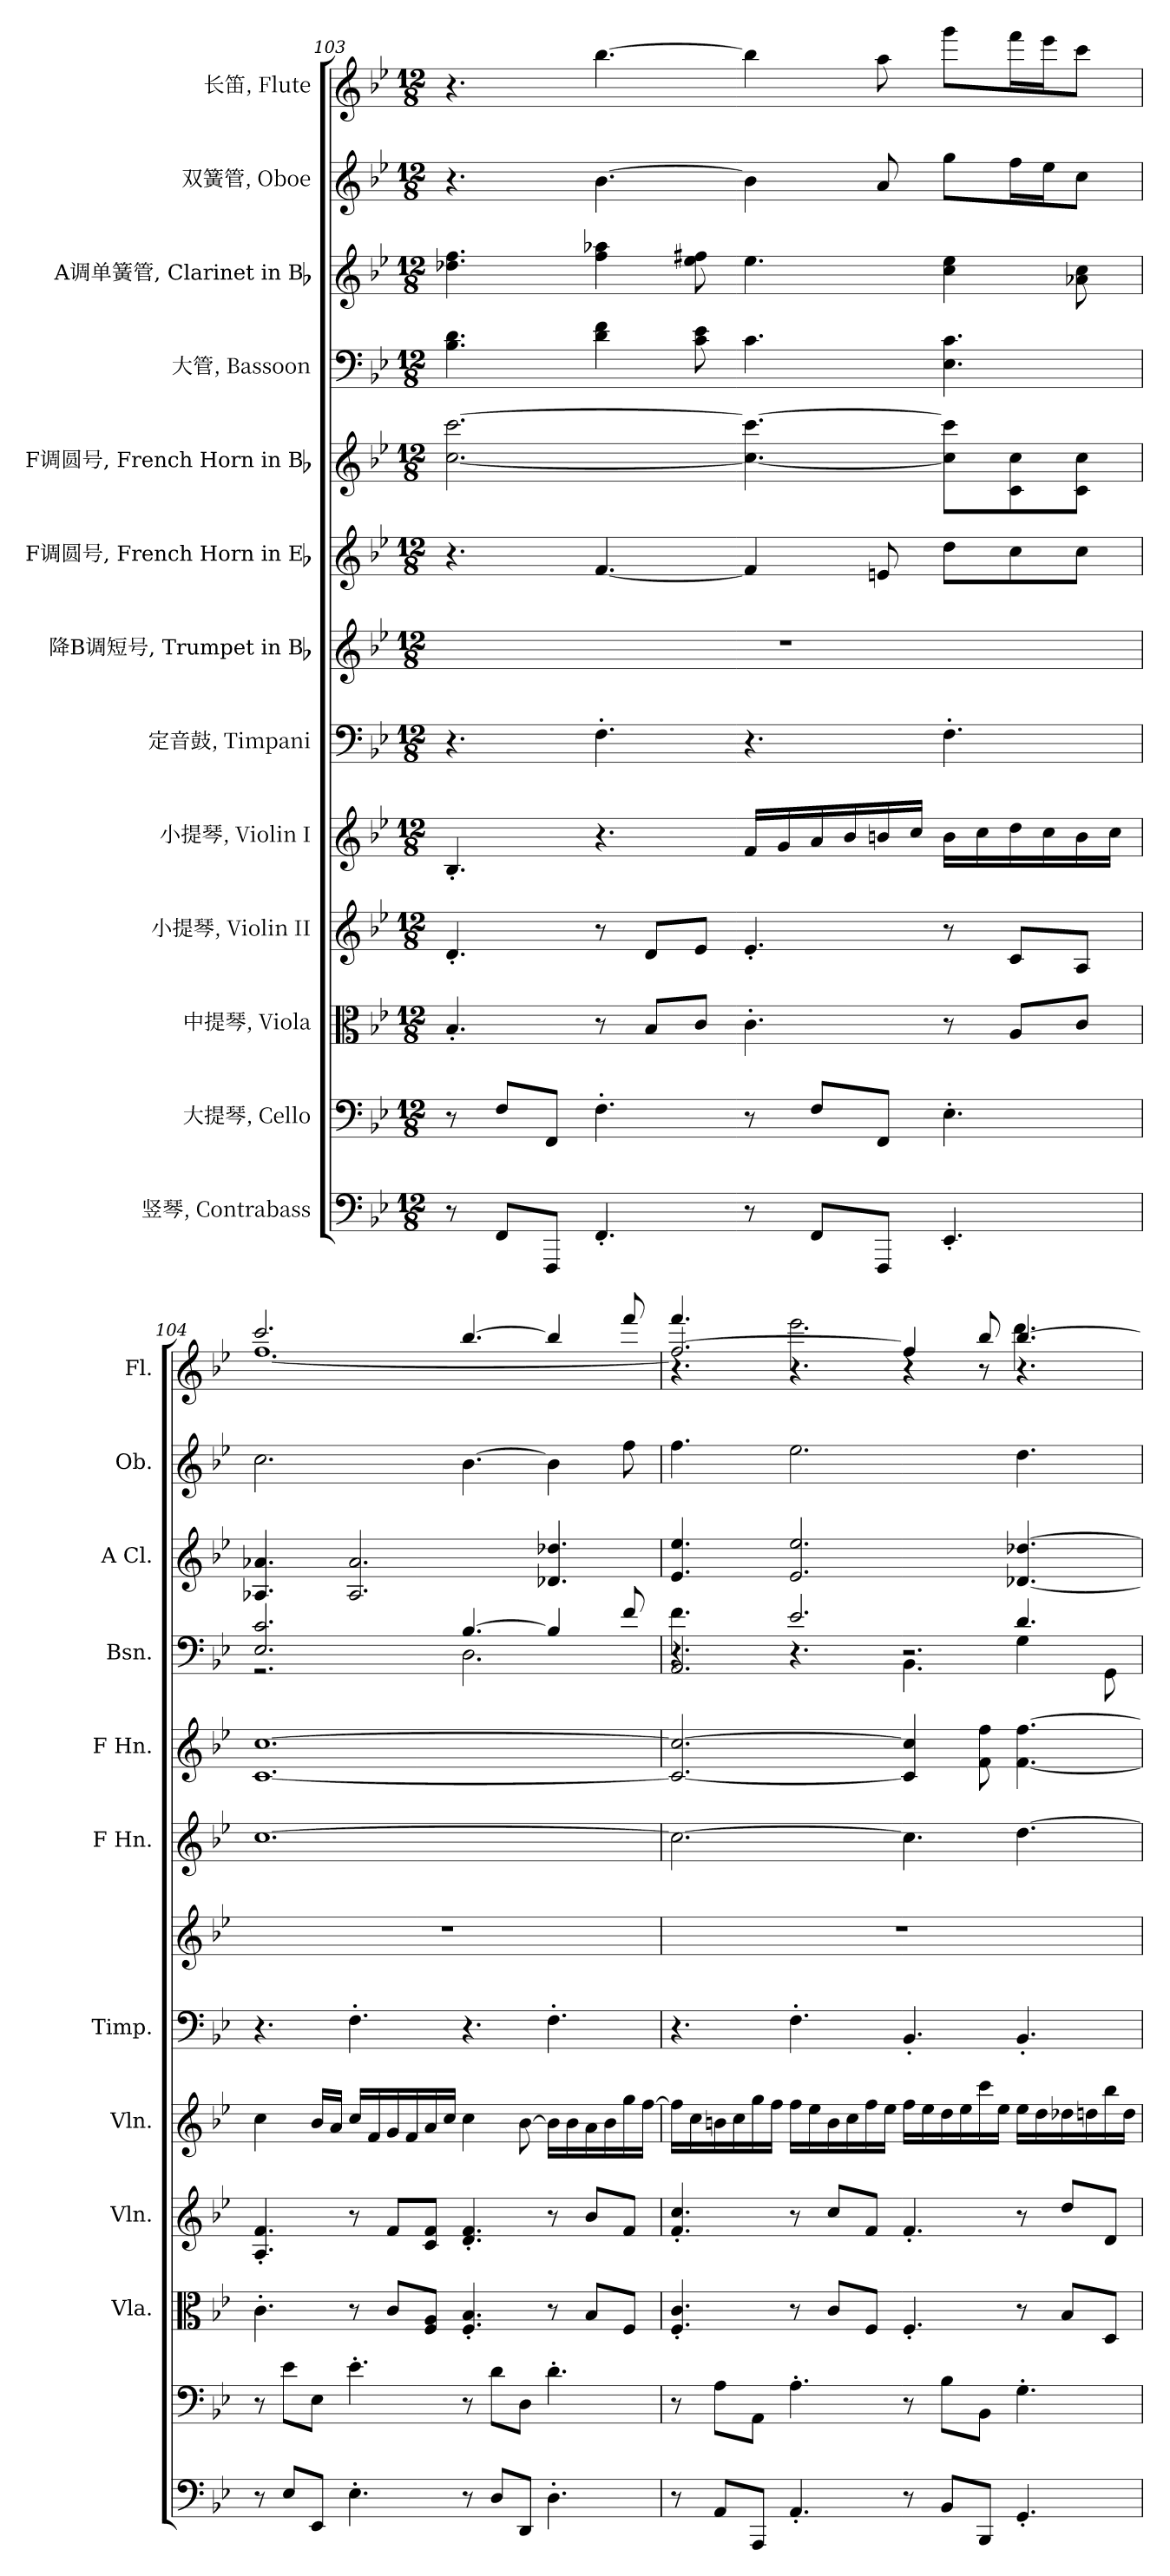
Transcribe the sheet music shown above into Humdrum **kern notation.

**kern	**kern	**kern	**kern	**kern	**kern	**kern	**kern	**kern	**kern	**kern	**kern	**kern
*part13	*part12	*part11	*part10	*part9	*part8	*part7	*part6	*part5	*part4	*part3	*part2	*part1
*staff13	*staff12	*staff11	*staff10	*staff9	*staff8	*staff7	*staff6	*staff5	*staff4	*staff3	*staff2	*staff1
*I"竖琴, Contrabass	*I"大提琴, Cello	*I"中提琴, Viola	*I"小提琴, Violin II	*I"小提琴, Violin I	*I"定音鼓, Timpani	*I"降B调短号, Trumpet in B-flat	*I"F调圆号, French Horn in E-flat	*I"F调圆号, French Horn in B-flat	*I"大管, Bassoon	*I"A调单簧管, Clarinet in B-flat	*I"双簧管, Oboe	*I"长笛, Flute
*	*	*I'Vla.	*I'Vln.	*I'Vln.	*I'Timp.	*	*I'F Hn.	*I'F Hn.	*I'Bsn.	*I'A Cl.	*I'Ob.	*I'Fl.
!!LO:PB:g=z
*clefF4	*clefF4	*clefC3	*clefG2	*clefG2	*clefF4	*clefG2	*clefG2	*clefG2	*clefF4	*clefG2	*clefG2	*clefG2
*	*	*	*	*	*	*ITrd1c2	*ITrd4c7	*ITrd4c7	*	*ITrd2c3	*	*
*k[b-e-]	*k[b-e-]	*k[b-e-]	*k[b-e-]	*k[b-e-]	*k[b-e-]	*k[b-e-a-d-]	*k[b-e-a-]	*k[b-e-a-]	*k[b-e-]	*k[f#]	*k[b-e-]	*k[b-e-]
*M12/8	*M12/8	*M12/8	*M12/8	*M12/8	*M12/8	*M12/8	*M12/8	*M12/8	*M12/8	*M12/8	*M12/8	*M12/8
=103	=103	=103	=103	=103	=103	=103	=103	=103	=103	=103	=103	=103
8r	8r	4.B-'/	4.d'/	4.B-'/	4.r	1.r	4.r	[2.f\ [2.ff\	4.B-\ 4.d\	4.b-X\ 4.dd\	4.r	4.r
8FF/L	8F/L	.	.	.	.	.	.	.	.	.	.	.
8FFF/J	8FF/J	.	.	.	.	.	.	.	.	.	.	.
4.FF'/	4.F'\	8r	8r	4.r	4.F'\	.	[4.B-/	.	4d\ 4f\	4dd\ 4ffn\	[4.b-\	[4.bb-\
.	.	8B-/L	8d/L	.	.	.	.	.	.	.	.	.
.	.	8c/J	8e-/J	.	.	.	.	.	8c\ 8e-\	8cc\ 8dd#X\	.	.
8r	8r	4.c'\	4.e-'/	16f/LL	4.r	.	4B-/]	4.f\_ 4.ff\_	4.c\	4.cc\	4b-\]	4bb-\]
.	.	.	.	16g/	.	.	.	.	.	.	.	.
8FF/L	8F/L	.	.	16a/	.	.	.	.	.	.	.	.
.	.	.	.	16b-/	.	.	.	.	.	.	.	.
8FFF/J	8FF/J	.	.	16bn/	.	.	8An/	.	.	.	8a/	8aa\
.	.	.	.	16cc/JJ	.	.	.	.	.	.	.	.
4.EE-'/	4.E-'\	8r	8r	16b\LL	4.F'\	.	8g\L	8f\] 8ff\]L	4.E-\ 4.c\	4a\ 4cc\	8gg\L	8ggg\L
.	.	.	.	16cc\	.	.	.	.	.	.	.	.
.	.	8A/L	8c/L	16dd\	.	.	8f\	8F\ 8f\	.	.	16ff\L	16fff\L
.	.	.	.	16cc\	.	.	.	.	.	.	16ee-\J	16eee-\J
.	.	8c/J	8A/J	16b\	.	.	8f\J	8F\ 8f\J	.	8fn\ 8a\	8cc\J	8ccc\J
.	.	.	.	16cc\JJ	.	.	.	.	.	.	.	.
=104	=104	=104	=104	=104	=104	=104	=104	=104	=104	=104	=104	=104
*	*	*	*	*	*	*	*	*	*^	*	*	*^
8r	8r	4.c'\	4.A/' 4.f/'	4cc\	4.r	1.r	[1.f	[1.F [1.f	2.E-/ 2.c/	2.r	4.Fn/ 4.fn/	2.cc\	2.ccc/	[1.ff
8E-/L	8e-\L	.	.	.	.	.	.	.	.	.	.	.	.	.
8EE-/J	8E-\J	.	.	16b-/LL	.	.	.	.	.	.	.	.	.	.
.	.	.	.	16a/JJ	.	.	.	.	.	.	.	.	.	.
4.E-'\	4.e-'\	8r	8r	16cc/LL	4.F'\	.	.	.	.	.	2.F/ 2.f/	.	.	.
.	.	.	.	16f/	.	.	.	.	.	.	.	.	.	.
.	.	8c/L	8f/L	16g/	.	.	.	.	.	.	.	.	.	.
.	.	.	.	16f/	.	.	.	.	.	.	.	.	.	.
.	.	8F/ 8A/J	8c/ 8f/J	16a/	.	.	.	.	.	.	.	.	.	.
.	.	.	.	16cc/JJ	.	.	.	.	.	.	.	.	.	.
8r	8r	4.F/' 4.B-/'	4.d/' 4.f/'	4cc\	4.r	.	.	.	[4.B-/	2.D\	.	[4.b-\	[4.bb-/	.
8D/L	8d\L	.	.	.	.	.	.	.	.	.	.	.	.	.
8DD/J	8D\J	.	.	[8b-\	.	.	.	.	.	.	.	.	.	.
4.D'\	4.d'\	8r	8r	16b-\LL]	4.F'\	.	.	.	4B-/]	.	4.B-X/ 4.b-X/	4b-\]	4bb-/]	.
.	.	.	.	16b-\	.	.	.	.	.	.	.	.	.	.
.	.	8B-/L	8b-/L	16a\	.	.	.	.	.	.	.	.	.	.
.	.	.	.	16b-\	.	.	.	.	.	.	.	.	.	.
.	.	8F/J	8f/J	16gg\	.	.	.	.	8f/	.	.	8ff\	8fff/	.
.	.	.	.	[16ff\JJ	.	.	.	.	.	.	.	.	.	.
!!LO:PB:g=z
=105	=105	=105	=105	=105	=105	=105	=105	=105	=105	=105	=105	=105	=105	=105
*	*	*	*	*	*	*	*	*	*	*^	*	*	*	*^
8r	8r	4.F/' 4.c/'	4.f/' 4.cc/'	16ff\LL]	4.r	1.r	2.f\_	2.F/_ 2.f/_	4.r	4.f\	2.AA/	4.c/ 4.cc/	4.ff\	4.fff/	4.r	2.ff/_
.	.	.	.	16cc\	.	.	.	.	.	.	.	.	.	.	.	.
8AA/L	8A\L	.	.	16bn\	.	.	.	.	.	.	.	.	.	.	.	.
.	.	.	.	16cc\	.	.	.	.	.	.	.	.	.	.	.	.
8AAA/J	8AA\J	.	.	16gg\	.	.	.	.	.	.	.	.	.	.	.	.
.	.	.	.	16ff\JJ	.	.	.	.	.	.	.	.	.	.	.	.
4.AA'/	4.A'\	8r	8r	16ff\LL	4.F'\	.	.	.	2.e-/	4.r	.	2.c/ 2.cc/	2.ee-\	4.r	2.eee-\	.
.	.	.	.	16ee-\	.	.	.	.	.	.	.	.	.	.	.	.
.	.	8c/L	8cc/L	16b\	.	.	.	.	.	.	.	.	.	.	.	.
.	.	.	.	16cc\	.	.	.	.	.	.	.	.	.	.	.	.
.	.	8F/J	8f/J	16ff\	.	.	.	.	.	.	.	.	.	.	.	.
.	.	.	.	16ee-\JJ	.	.	.	.	.	.	.	.	.	.	.	.
8r	8r	4.F'/	4.f'/	16ff\LL	4.BB-'/	.	4.f\]	4F/] 4f/]	.	4.BB-\	2.r	.	.	4r	.	4ff/]
.	.	.	.	16ee-\	.	.	.	.	.	.	.	.	.	.	.	.
8BB-/L	8B-\L	.	.	16dd\	.	.	.	.	.	.	.	.	.	.	.	.
.	.	.	.	16ee-\	.	.	.	.	.	.	.	.	.	.	.	.
8BBB-/J	8BB-\J	.	.	16ccc\	.	.	.	8B-\ 8b-\	.	.	.	.	.	8bb-/	.	8r
.	.	.	.	16ee-\JJ	.	.	.	.	.	.	.	.	.	.	.	.
4.GG'/	4.G'\	8r	8r	16ee-\LL	4.BB-'/	.	[4.g\	[4.B-\ [4.b-\	4.d/	4G\	.	[4.B-X/ [4.b-X/	4.dd\	[4.bb-/	4.ddd\	4.r
.	.	.	.	16dd\	.	.	.	.	.	.	.	.	.	.	.	.
.	.	8B-/L	8dd/L	16dd-X\	.	.	.	.	.	.	.	.	.	.	.	.
.	.	.	.	16ddn\	.	.	.	.	.	.	.	.	.	.	.	.
.	.	8D/J	8d/J	16bb-\	.	.	.	.	.	8GG\	.	.	.	.	.	.
.	.	.	.	16dd\JJ	.	.	.	.	.	.	.	.	.	.	.	.
*	*	*	*	*	*	*	*	*	*v	*v	*v	*	*	*v	*v	*v
=	=	=	=	=	=	=	=	=	=	=	=	=
*-	*-	*-	*-	*-	*-	*-	*-	*-	*-	*-	*-	*-
